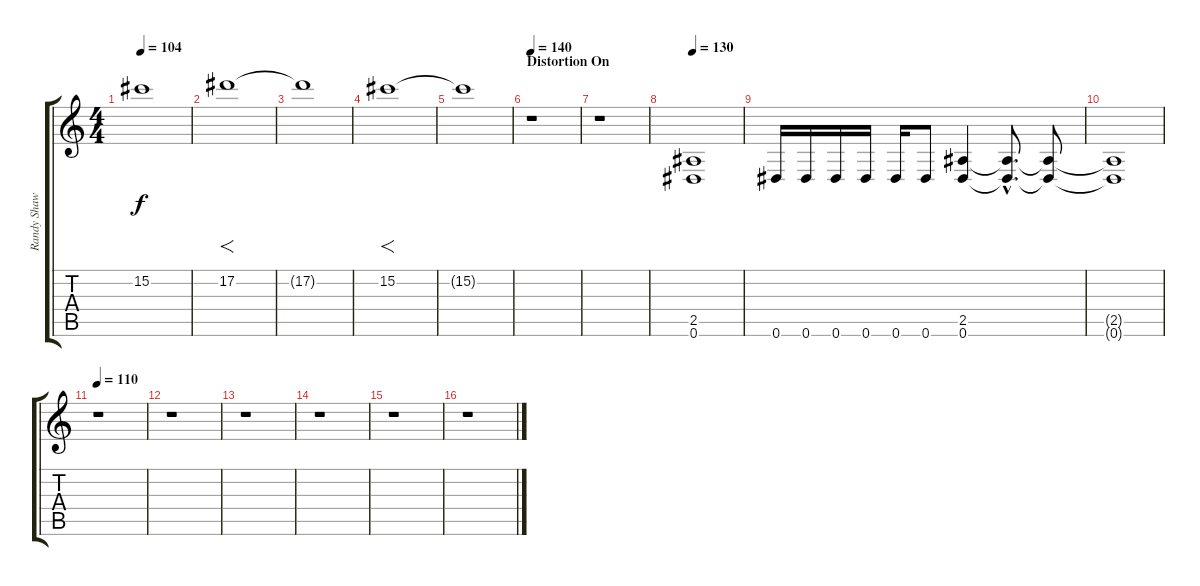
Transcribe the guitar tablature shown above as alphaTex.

\track ("Randy Shawver Distortion" "Randy Shaw") {instrument distortionguitar}
\staff {score tabs}
\tuning (Eb4 Bb3 Gb3 Db3 Ab2 Eb2) {hide}
\ts (4 4)
\tempo 104
\clef g2
\ks c
15.2{t}.1{lyrics (0 "") lyrics (1 "") lyrics (2 "") lyrics (3 "") lyrics (4 "") dy f} |
17.2.1{f lyrics (0 "") lyrics (1 "") lyrics (2 "") lyrics (3 "") lyrics (4 "")} |
17.2{t}.1{lyrics (0 "") lyrics (1 "") lyrics (2 "") lyrics (3 "") lyrics (4 "")} |
15.2.1{f lyrics (0 "") lyrics (1 "") lyrics (2 "") lyrics (3 "") lyrics (4 "")} |
15.2{t}.1{lyrics (0 "") lyrics (1 "") lyrics (2 "") lyrics (3 "") lyrics (4 "")} |
\section ("" "Distortion On")
\tempo 140
r.1 |
r.1 |
\tempo 130
(2.5 0.6).1{lyrics (0 "") lyrics (1 "") lyrics (2 "") lyrics (3 "") lyrics (4 "")} |
0.6.16{lyrics (0 "") lyrics (1 "") lyrics (2 "") lyrics (3 "") lyrics (4 "")} 0.6.16{lyrics (0 "") lyrics (1 "") lyrics (2 "") lyrics (3 "") lyrics (4 "")} 0.6.16{lyrics (0 "") lyrics (1 "") lyrics (2 "") lyrics (3 "") lyrics (4 "")} 0.6.16{lyrics (0 "") lyrics (1 "") lyrics (2 "") lyrics (3 "") lyrics (4 "")} 0.6.16{lyrics (0 "") lyrics (1 "") lyrics (2 "") lyrics (3 "") lyrics (4 "")} 0.6.8{lyrics (0 "") lyrics (1 "") lyrics (2 "") lyrics (3 "") lyrics (4 "")} (2.5 0.6).4{lyrics (0 "") lyrics (1 "") lyrics (2 "") lyrics (3 "") lyrics (4 "")} (2.5{hac t} 0.6{hac t}).8{d lyrics (0 "") lyrics (1 "") lyrics (2 "") lyrics (3 "") lyrics (4 "")} (2.5{t} 0.6{t}).8{lyrics (0 "") lyrics (1 "") lyrics (2 "") lyrics (3 "") lyrics (4 "")} |
(2.5{t} 0.6{t}).1{lyrics (0 "") lyrics (1 "") lyrics (2 "") lyrics (3 "") lyrics (4 "")} |
\tempo 110
r.1 |
r.1 |
r.1 |
r.1 |
r.1 |
r.1
